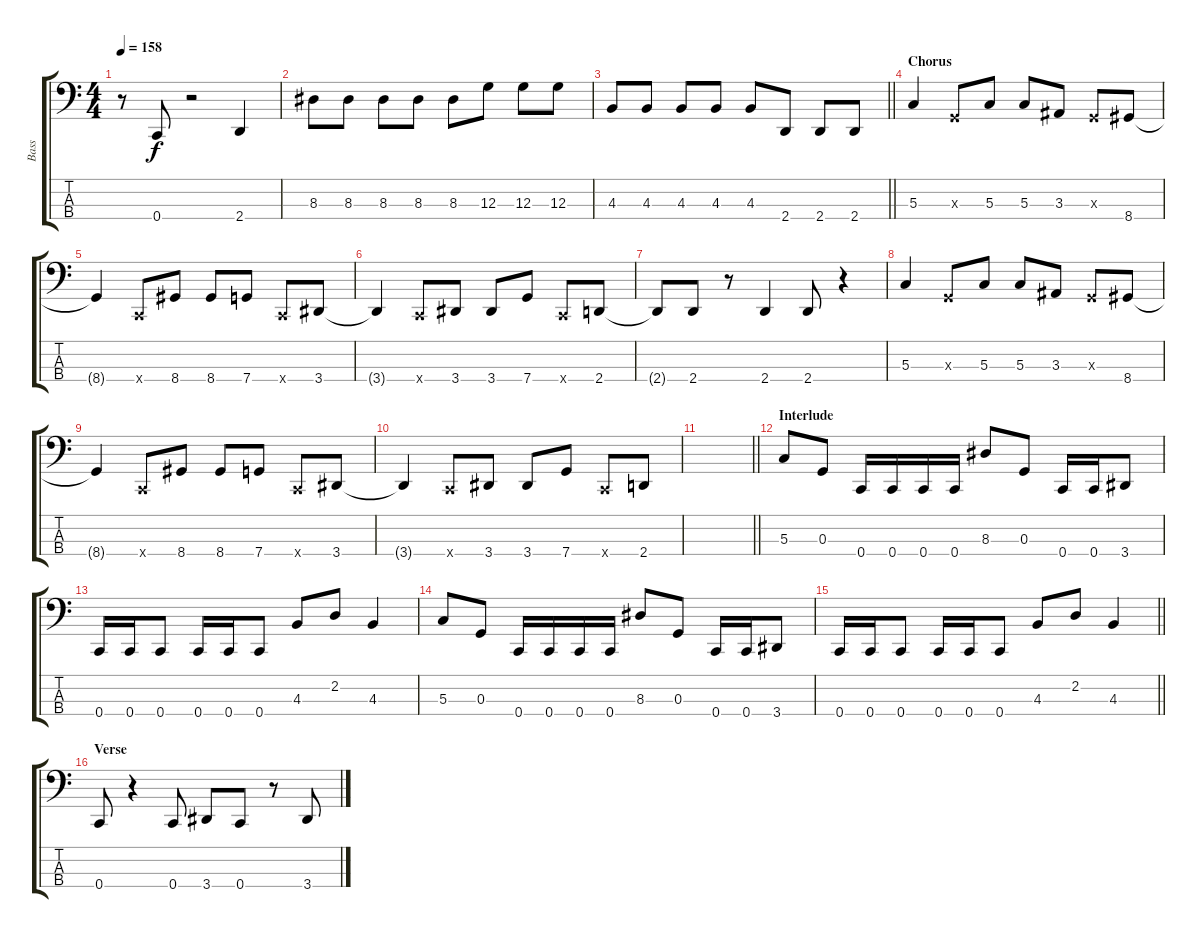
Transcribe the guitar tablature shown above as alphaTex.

\track ("Bass" "Bass") {instrument electricbasspick}
\staff {score tabs}
\tuning (F2 C2 G1 C1) {hide}
\ts (4 4)
\tempo 158
\clef f4
\ks c
r.8{dy f} 0.4.8 r.2 2.4.4 |
8.3.8 8.3.8 8.3.8 8.3.8 8.3.8 12.3.8 12.3.8 12.3.8 |
\barLineRight lightlight
4.3.8 4.3.8 4.3.8 4.3.8 4.3.8 2.4.8 2.4.8 2.4.8 |
\section ("" "Chorus")
5.3.4 0.3{x}.8 5.3.8 5.3.8 3.3.8 0.3{x}.8 8.4.8 |
8.4{t}.4 0.4{x}.8 8.4.8 8.4.8 7.4.8 0.4{x}.8 3.4.8 |
3.4{t}.4 0.4{x}.8 3.4.8 3.4.8 7.4.8 0.4{x}.8 2.4.8 |
2.4{t}.8 2.4.8 r.8 2.4.4 2.4.8 r.4 |
5.3.4 0.3{x}.8 5.3.8 5.3.8 3.3.8 0.3{x}.8 8.4.8 |
8.4{t}.4 0.4{x}.8 8.4.8 8.4.8 7.4.8 0.4{x}.8 3.4.8 |
3.4{t}.4 0.4{x}.8 3.4.8 3.4.8 7.4.8 0.4{x}.8 2.4.8 |
\barLineRight lightlight
|
\section ("" "Interlude")
5.3.8 0.3.8 0.4.16 0.4.16 0.4.16 0.4.16 8.3.8 0.3.8 0.4.16 0.4.16 3.4.8 |
0.4.16 0.4.16 0.4.8 0.4.16 0.4.16 0.4.8 4.3.8 2.2.8 4.3.4 |
5.3.8 0.3.8 0.4.16 0.4.16 0.4.16 0.4.16 8.3.8 0.3.8 0.4.16 0.4.16 3.4.8 |
\barLineRight lightlight
0.4.16 0.4.16 0.4.8 0.4.16 0.4.16 0.4.8 4.3.8 2.2.8 4.3.4 |
\section ("" "Verse")
0.4.8 r.4 0.4.8 3.4.8 0.4.8 r.8 3.4.8
